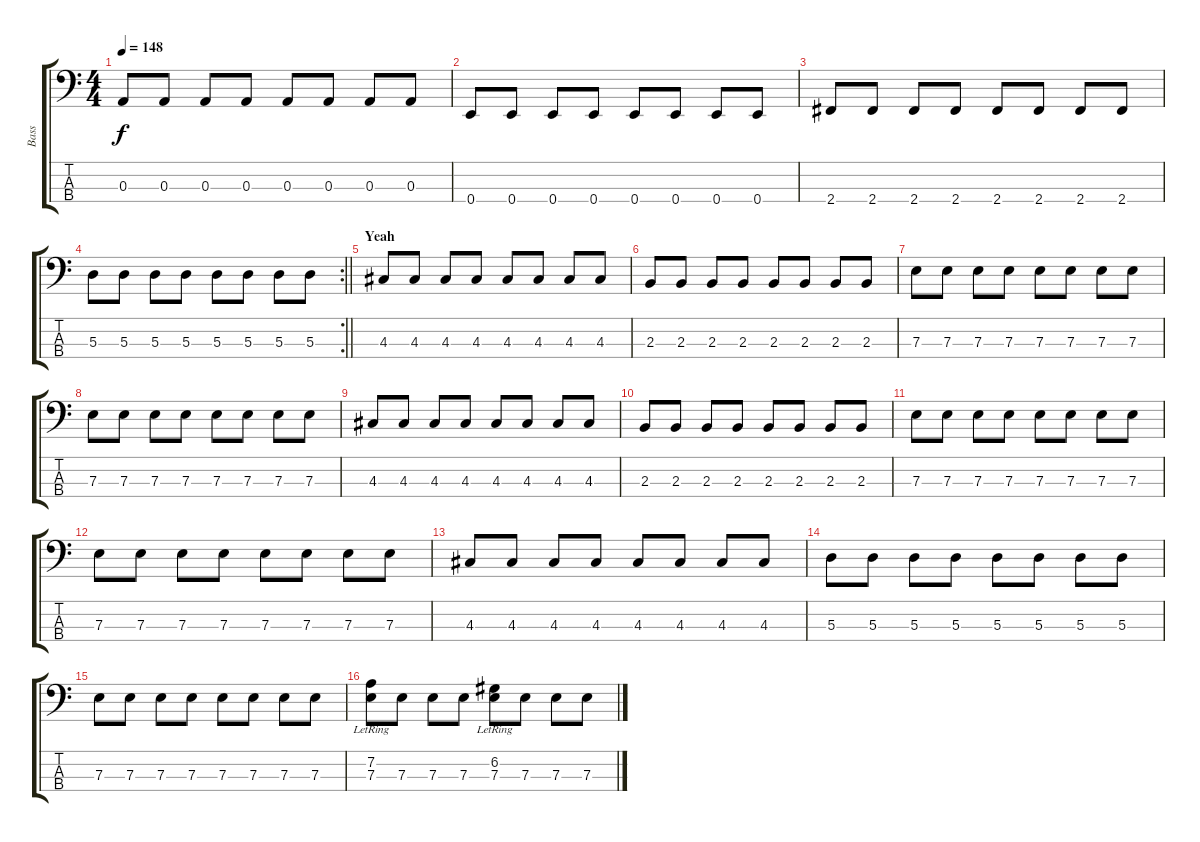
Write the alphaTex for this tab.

\track ("Bass" "Bass") {instrument electricbassfinger}
\staff {score tabs}
\tuning (G2 D2 A1 E1) {hide}
\ts (4 4)
\tempo 148
\clef f4
\ks c
0.3.8{dy f} 0.3.8 0.3.8 0.3.8 0.3.8 0.3.8 0.3.8 0.3.8 |
0.4.8 0.4.8 0.4.8 0.4.8 0.4.8 0.4.8 0.4.8 0.4.8 |
2.4.8 2.4.8 2.4.8 2.4.8 2.4.8 2.4.8 2.4.8 2.4.8 |
\rc 2
\barLineRight lightlight
5.3.8 5.3.8 5.3.8 5.3.8 5.3.8 5.3.8 5.3.8 5.3.8 |
\section ("" "Yeah")
4.3.8 4.3.8 4.3.8 4.3.8 4.3.8 4.3.8 4.3.8 4.3.8 |
2.3.8 2.3.8 2.3.8 2.3.8 2.3.8 2.3.8 2.3.8 2.3.8 |
7.3.8 7.3.8 7.3.8 7.3.8 7.3.8 7.3.8 7.3.8 7.3.8 |
7.3.8 7.3.8 7.3.8 7.3.8 7.3.8 7.3.8 7.3.8 7.3.8 |
4.3.8 4.3.8 4.3.8 4.3.8 4.3.8 4.3.8 4.3.8 4.3.8 |
2.3.8 2.3.8 2.3.8 2.3.8 2.3.8 2.3.8 2.3.8 2.3.8 |
7.3.8 7.3.8 7.3.8 7.3.8 7.3.8 7.3.8 7.3.8 7.3.8 |
7.3.8 7.3.8 7.3.8 7.3.8 7.3.8 7.3.8 7.3.8 7.3.8 |
4.3.8 4.3.8 4.3.8 4.3.8 4.3.8 4.3.8 4.3.8 4.3.8 |
5.3.8 5.3.8 5.3.8 5.3.8 5.3.8 5.3.8 5.3.8 5.3.8 |
7.3.8 7.3.8 7.3.8 7.3.8 7.3.8 7.3.8 7.3.8 7.3.8 |
(7.2{lr} 7.3).8 7.3.8 7.3.8 7.3.8 (6.2{lr} 7.3).8 7.3.8 7.3.8 7.3.8
